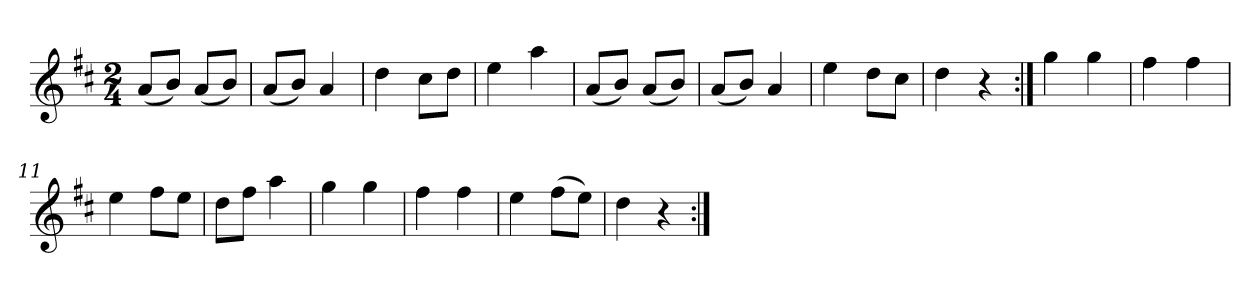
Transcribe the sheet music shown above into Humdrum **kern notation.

**kern
*part1
*staff1
*clefG2
*k[f#c#]
*D:
*M2/4
*MM120
=1
(8a/L
8b/J)
(8a/L
8b/J)
=2
(8a/L
8b/J)
4a
=3
4dd
8cc#\L
8dd\J
=4
4ee
4aa
=5
(8a/L
8b/J)
(8a/L
8b/J)
=6
(8a/L
8b/J)
4a
=7
4ee
8dd\L
8cc#\J
=8
4dd
4r
=9:|!
4gg
4gg
=10
4ff#
4ff#
=11
4ee
8ff#\L
8ee\J
=12
8dd\L
8ff#\J
4aa
=13
4gg
4gg
=14
4ff#
4ff#
=15
4ee
(8ff#\L
8ee\J)
=16
4dd
4r
=:|!
*-
